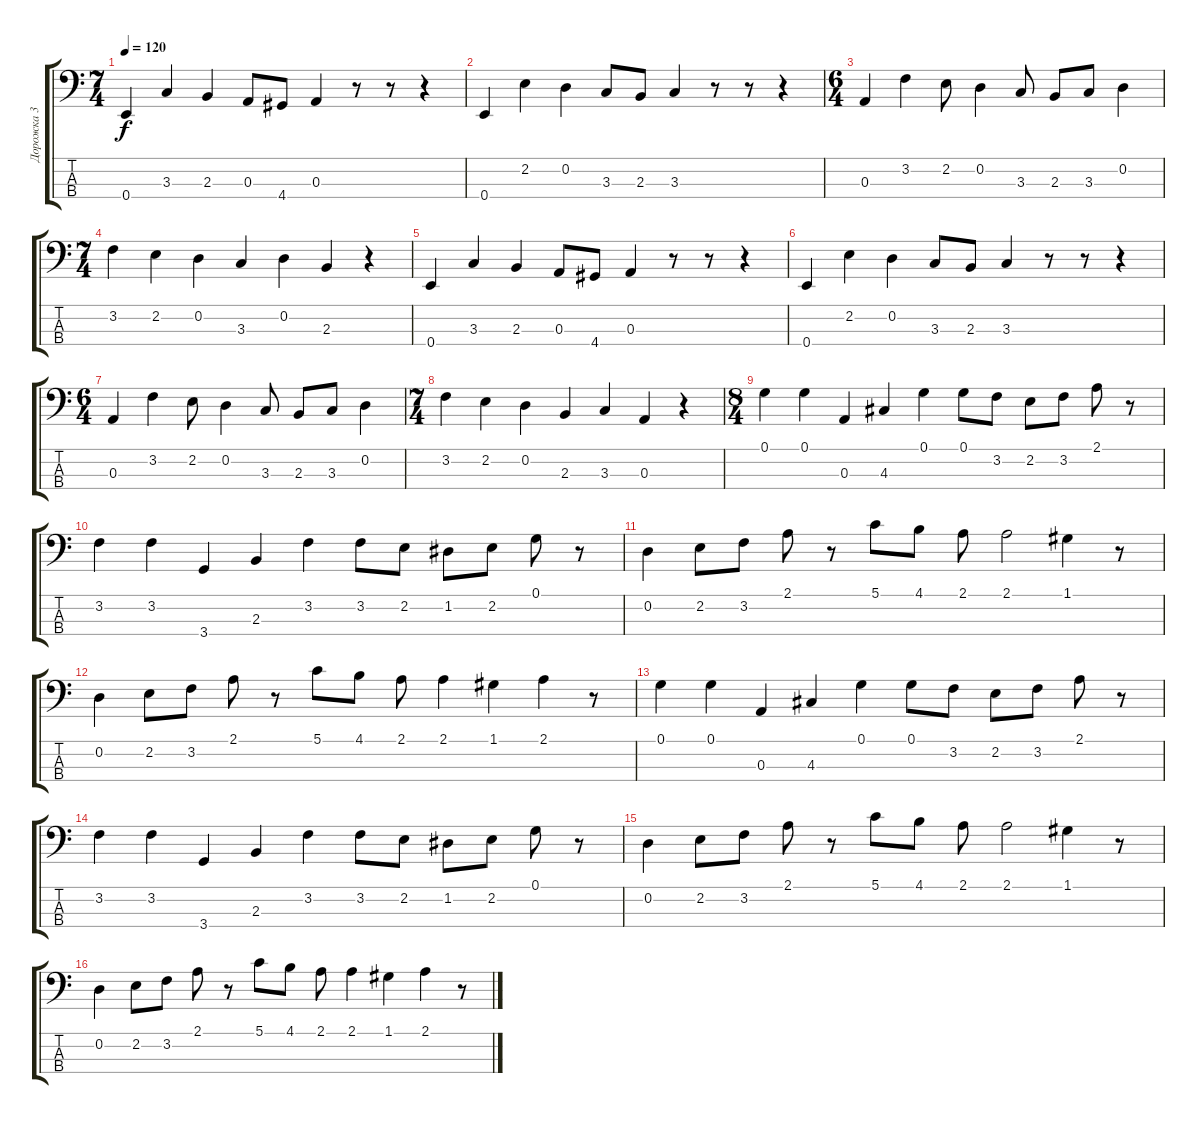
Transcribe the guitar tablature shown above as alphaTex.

\track ("Дорожка 3" "Дорожка 3") {instrument electricbassfinger}
\staff {score tabs}
\tuning (G2 D2 A1 E1) {hide}
\ts (7 4)
\tempo 120
\clef f4
\ks c
0.4.4{dy f instrument electricbassfinger} 3.3.4 2.3.4 0.3.8 4.4.8 0.3.4 r.8 r.8 r.4 |
0.4.4 2.2.4 0.2.4 3.3.8 2.3.8 3.3.4 r.8 r.8 r.4 |
\ts (6 4)
0.3.4 3.2.4 2.2.8 0.2.4 3.3.8 2.3.8 3.3.8 0.2.4 |
\ts (7 4)
3.2.4 2.2.4 0.2.4 3.3.4 0.2.4 2.3.4 r.4 |
0.4.4 3.3.4 2.3.4 0.3.8 4.4.8 0.3.4 r.8 r.8 r.4 |
0.4.4 2.2.4 0.2.4 3.3.8 2.3.8 3.3.4 r.8 r.8 r.4 |
\ts (6 4)
0.3.4 3.2.4 2.2.8 0.2.4 3.3.8 2.3.8 3.3.8 0.2.4 |
\ts (7 4)
3.2.4 2.2.4 0.2.4 2.3.4 3.3.4 0.3.4 r.4 |
\ts (8 4)
0.1.4 0.1.4 0.3.4 4.3.4 0.1.4 0.1.8 3.2.8 2.2.8 3.2.8 2.1.8 r.8 |
3.2.4 3.2.4 3.4.4 2.3.4 3.2.4 3.2.8 2.2.8 1.2.8 2.2.8 0.1.8 r.8 |
0.2.4 2.2.8 3.2.8 2.1.8 r.8 5.1.8 4.1.8 2.1.8 2.1.2 1.1.4 r.8 |
0.2.4 2.2.8 3.2.8 2.1.8 r.8 5.1.8 4.1.8 2.1.8 2.1.4 1.1.4 2.1.4 r.8 |
0.1.4 0.1.4 0.3.4 4.3.4 0.1.4 0.1.8 3.2.8 2.2.8 3.2.8 2.1.8 r.8 |
3.2.4 3.2.4 3.4.4 2.3.4 3.2.4 3.2.8 2.2.8 1.2.8 2.2.8 0.1.8 r.8 |
0.2.4 2.2.8 3.2.8 2.1.8 r.8 5.1.8 4.1.8 2.1.8 2.1.2 1.1.4 r.8 |
0.2.4 2.2.8 3.2.8 2.1.8 r.8 5.1.8 4.1.8 2.1.8 2.1.4 1.1.4 2.1.4 r.8
